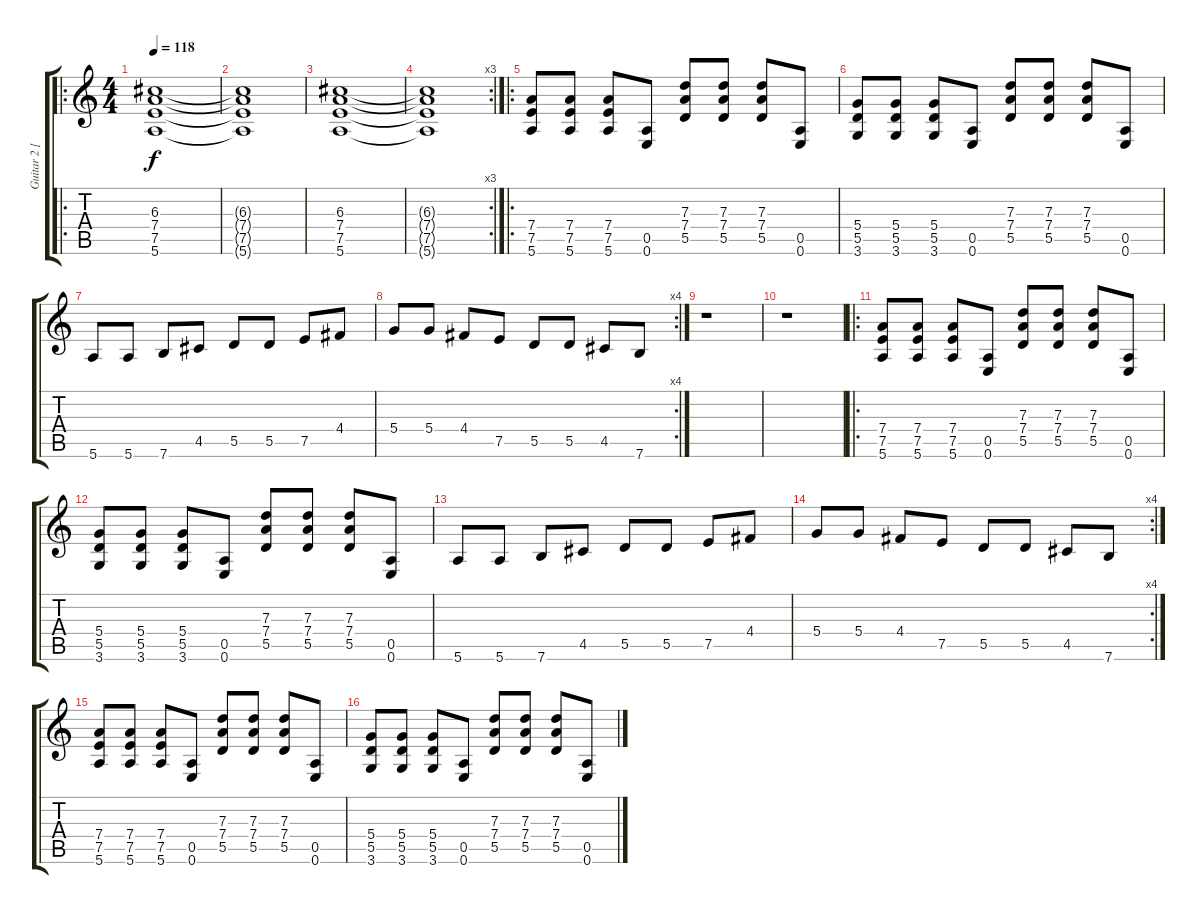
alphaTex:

\track ("Guitar 2 [acoustic]" "Guitar 2 [") {instrument acousticguitarnylon}
\staff {score tabs}
\tuning (E4 B3 G3 D3 A2 E2) {hide}
\ro
\ts (4 4)
\tempo 118
\clef g2
\ks c
(6.3 7.4 7.5 5.6).1{dy f instrument acousticguitarsteel} |
(6.3{t} 7.4{t} 7.5{t} 5.6{t}).1 |
(6.3 7.4 7.5 5.6).1{instrument fx6goblins} |
\rc 3
(6.3{t} 7.4{t} 7.5{t} 5.6{t}).1 |
\ro
(7.4 7.5 5.6).8{instrument acousticguitarnylon} (7.4 7.5 5.6).8 (7.4 7.5 5.6).8 (0.5 0.6).8 (7.3 7.4 5.5).8 (7.3 7.4 5.5).8 (7.3 7.4 5.5).8 (0.5 0.6).8 |
(5.4 5.5 3.6).8 (5.4 5.5 3.6).8 (5.4 5.5 3.6).8 (0.5 0.6).8 (7.3 7.4 5.5).8 (7.3 7.4 5.5).8 (7.3 7.4 5.5).8 (0.5 0.6).8 |
5.6.8{instrument electricguitarmuted} 5.6.8 7.6.8 4.5.8 5.5.8 5.5.8 7.5.8 4.4.8 |
\rc 4
5.4.8 5.4.8 4.4.8 7.5.8 5.5.8 5.5.8 4.5.8 7.6.8 |
r.1 |
r.1 |
\ro
(7.4 7.5 5.6).8{instrument acousticguitarnylon} (7.4 7.5 5.6).8 (7.4 7.5 5.6).8 (0.5 0.6).8 (7.3 7.4 5.5).8 (7.3 7.4 5.5).8 (7.3 7.4 5.5).8 (0.5 0.6).8 |
(5.4 5.5 3.6).8 (5.4 5.5 3.6).8 (5.4 5.5 3.6).8 (0.5 0.6).8 (7.3 7.4 5.5).8 (7.3 7.4 5.5).8 (7.3 7.4 5.5).8 (0.5 0.6).8 |
5.6.8 5.6.8 7.6.8 4.5.8 5.5.8 5.5.8 7.5.8 4.4.8 |
\rc 4
5.4.8 5.4.8 4.4.8 7.5.8 5.5.8 5.5.8 4.5.8 7.6.8 |
(7.4 7.5 5.6).8 (7.4 7.5 5.6).8 (7.4 7.5 5.6).8 (0.5 0.6).8 (7.3 7.4 5.5).8 (7.3 7.4 5.5).8 (7.3 7.4 5.5).8 (0.5 0.6).8 |
(5.4 5.5 3.6).8 (5.4 5.5 3.6).8 (5.4 5.5 3.6).8 (0.5 0.6).8 (7.3 7.4 5.5).8 (7.3 7.4 5.5).8 (7.3 7.4 5.5).8 (0.5 0.6).8
